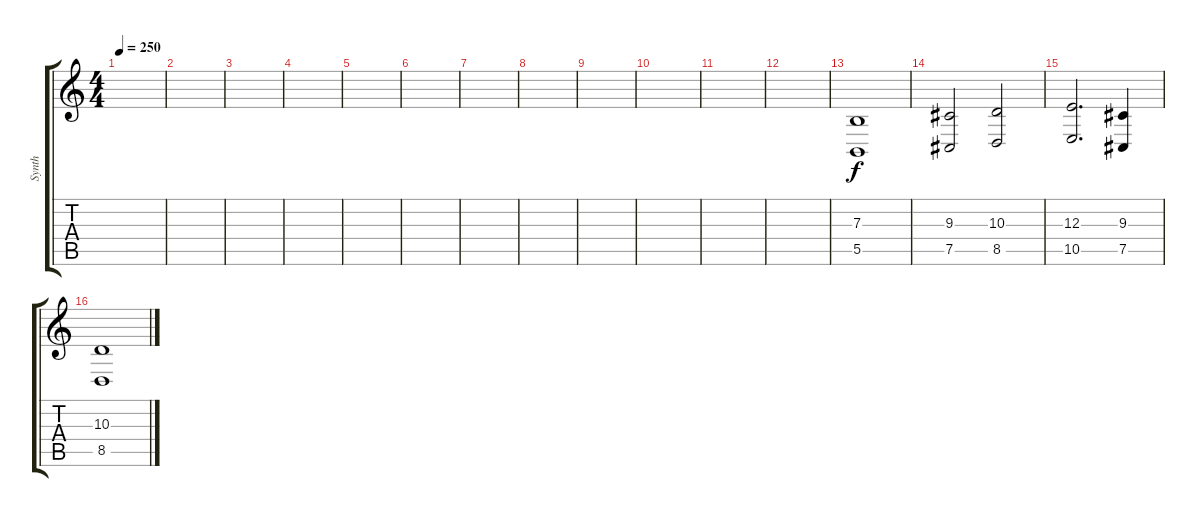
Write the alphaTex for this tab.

\track ("Synth" "Synth") {instrument synthstrings1}
\staff {score tabs}
\tuning (Db4 Ab3 E3 B2 Gb2 B1) {hide}
\ts (4 4)
\tempo 250
\clef g2
\ks c
|
|
|
|
|
|
|
|
|
|
|
|
(7.3 5.5).1 |
(9.3 7.5).2 (10.3 8.5).2 |
(12.3 10.5).2{d} (9.3 7.5).4 |
(10.3 8.5).1
